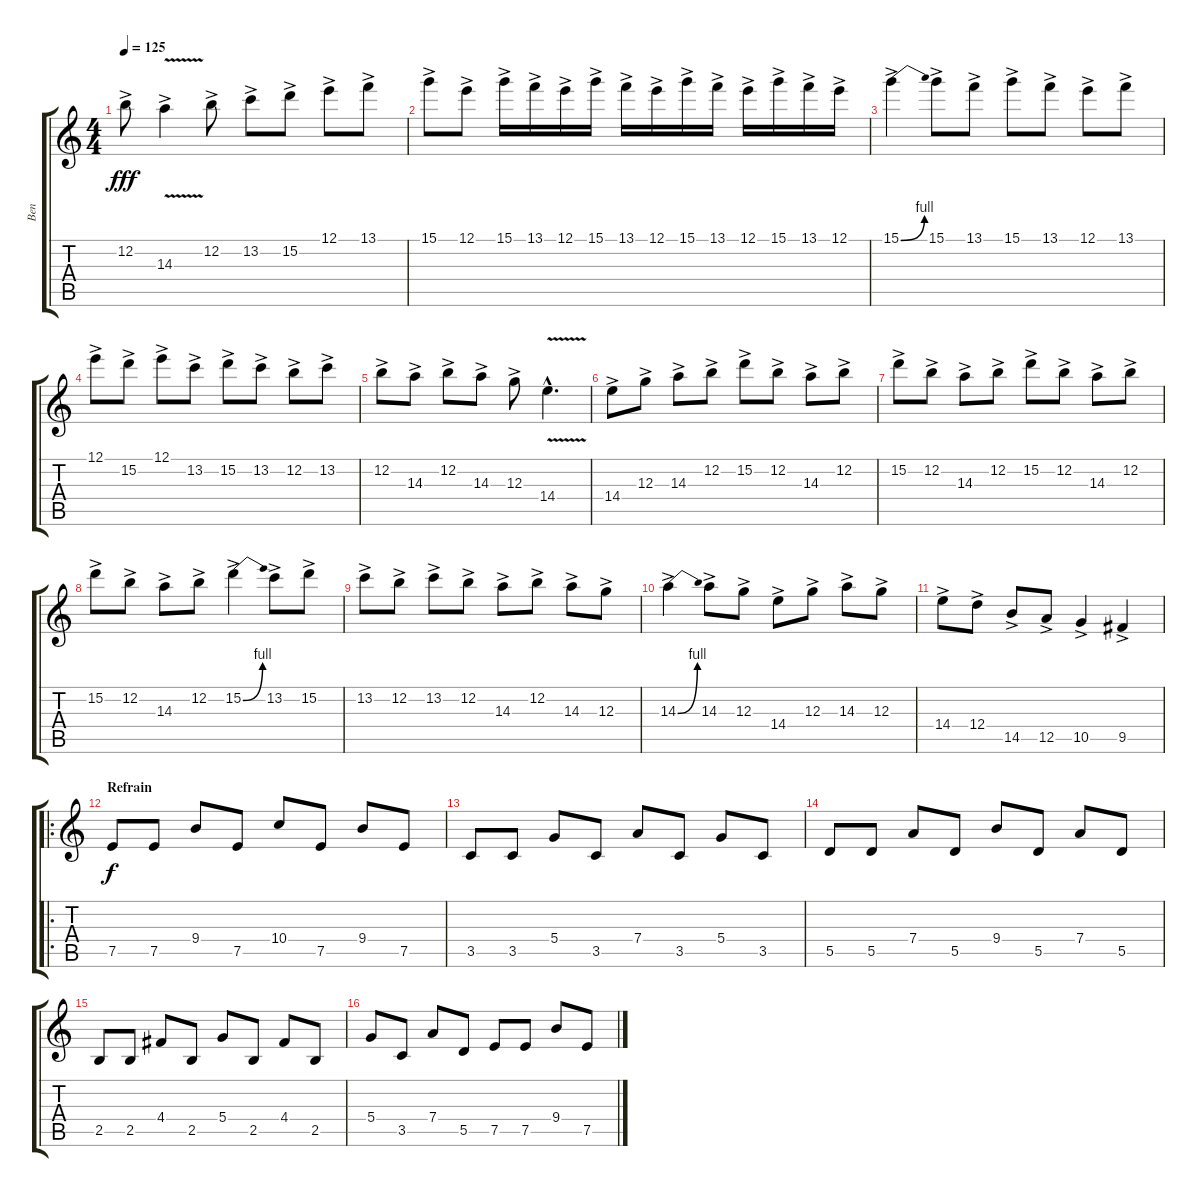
\track ("Ben" "Ben") {instrument distortionguitar}
\staff {score tabs}
\tuning (E4 B3 G3 D3 A2 E2) {hide}
\ts (4 4)
\tempo 125
\clef g2
\ks c
12.2{ac}.8{dy fff} 14.3{v ac}.4 12.2{ac}.8 13.2{ac}.8 15.2{ac}.8 12.1{ac}.8 13.1{ac}.8 |
15.1{ac}.8 12.1{ac}.8 15.1{ac}.16 13.1{ac}.16 12.1{ac}.16 15.1{ac}.16 13.1{ac}.16 12.1{ac}.16 15.1{ac}.16 13.1{ac}.16 12.1{ac}.16 15.1{ac}.16 13.1{ac}.16 12.1{ac}.16 |
15.1{be (bend 0 0 60 4) ac}.4 15.1{ac}.8 13.1{ac}.8 15.1{ac}.8 13.1{ac}.8 12.1{ac}.8 13.1{ac}.8 |
12.1{ac}.8 15.2{ac}.8 12.1{ac}.8 13.2{ac}.8 15.2{ac}.8 13.2{ac}.8 12.2{ac}.8 13.2{ac}.8 |
12.2{ac}.8 14.3{ac}.8 12.2{ac}.8 14.3{ac}.8 12.3{ac}.8 14.4{v hac}.4{d} |
14.4{ac}.8 12.3{ac}.8 14.3{ac}.8 12.2{ac}.8 15.2{ac}.8 12.2{ac}.8 14.3{ac}.8 12.2{ac}.8 |
15.2{ac}.8 12.2{ac}.8 14.3{ac}.8 12.2{ac}.8 15.2{ac}.8 12.2{ac}.8 14.3{ac}.8 12.2{ac}.8 |
15.2{ac}.8 12.2{ac}.8 14.3{ac}.8 12.2{ac}.8 15.2{be (bend 0 0 60 4) ac}.4 13.2{ac}.8 15.2{ac}.8 |
13.2{ac}.8 12.2{ac}.8 13.2{ac}.8 12.2{ac}.8 14.3{ac}.8 12.2{ac}.8 14.3{ac}.8 12.3{ac}.8 |
14.3{be (bend 0 0 60 4) ac}.4 14.3{ac}.8 12.3{ac}.8 14.4{ac}.8 12.3{ac}.8 14.3{ac}.8 12.3{ac}.8 |
14.4{ac}.8 12.4{ac}.8 14.5{ac}.8 12.5{ac}.8 10.5{ac}.4 9.5{ac}.4 |
\ro
\section ("" "Refrain")
7.5.8{dy f} 7.5.8 9.4.8 7.5.8 10.4.8 7.5.8 9.4.8 7.5.8 |
3.5.8 3.5.8 5.4.8 3.5.8 7.4.8 3.5.8 5.4.8 3.5.8 |
5.5.8 5.5.8 7.4.8 5.5.8 9.4.8 5.5.8 7.4.8 5.5.8 |
2.5.8 2.5.8 4.4.8 2.5.8 5.4.8 2.5.8 4.4.8 2.5.8 |
5.4.8 3.5.8 7.4.8 5.5.8 7.5.8 7.5.8 9.4.8 7.5.8
